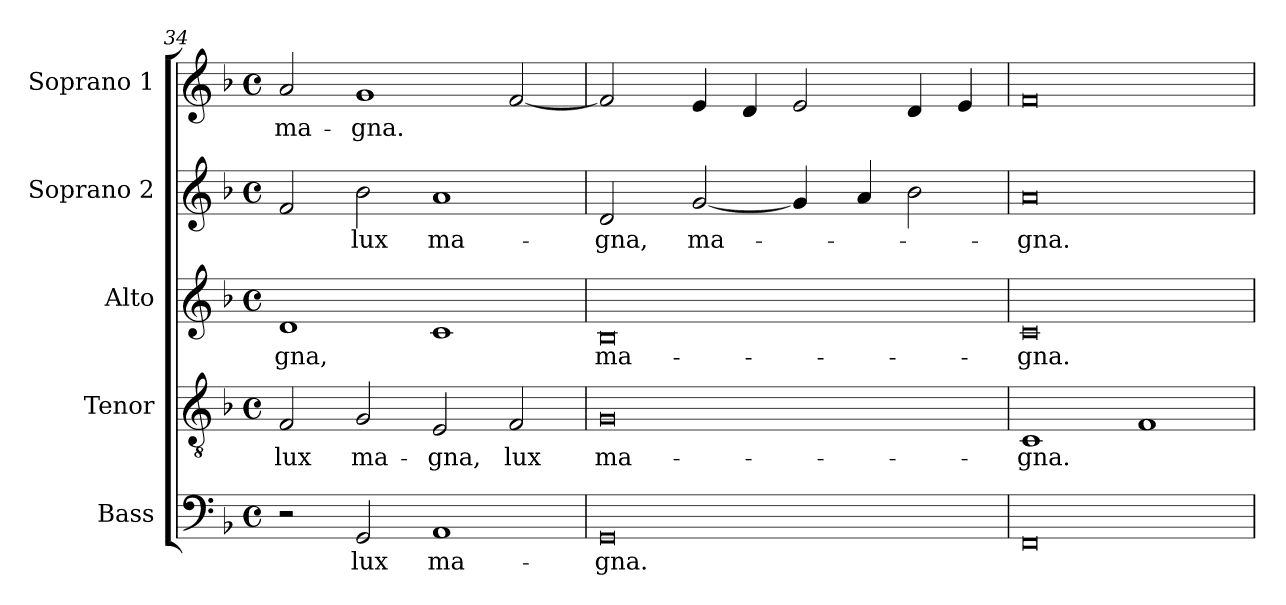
**kern	**text	**kern	**text	**kern	**text	**kern	**text	**kern	**text
*part5	*part5	*part4	*part4	*part3	*part3	*part2	*part2	*part1	*part1
*staff5	*staff5	*staff4	*staff4	*staff3	*staff3	*staff2	*staff2	*staff1	*staff1
*I"Bass	*	*I"Tenor	*	*I"Alto	*	*I"Soprano 2	*	*I"Soprano 1	*
*clefF4	*	*clefGv2	*	*clefG2	*	*clefG2	*	*clefG2	*
*k[b-]	*	*k[b-]	*	*k[b-]	*	*k[b-]	*	*k[b-]	*
*F:	*	*F:	*	*F:	*	*F:	*	*F:	*
*M4/4	*	*M4/4	*	*M4/4	*	*M4/4	*	*M4/4	*
*met(c)	*	*met(c)	*	*met(c)	*	*met(c)	*	*met(c)	*
=34	=34	=34	=34	=34	=34	=34	=34	=34	=34
!	!	!	!LO:LY:b:cj	!	!LO:LY:b	!	!	!	!LO:LY:b:cj
2r	.	2F/	lux	1d	-gna,	2f/	.	2a/	ma-
!	!LO:LY:b:cj	!	!LO:LY:b	!	!	!	!LO:LY:b:cj	!	!LO:LY:b
2GG/	lux	2G/	ma-	.	.	2b-\	lux	1g	-gna.
!	!LO:LY:b:cj	!	!LO:LY:b:rj	!	!	!	!LO:LY:b:cj	!	!
1AA	ma-	2E/	-gna,	1c	.	1a	ma-	.	.
!	!	!	!LO:LY:b:cj	!	!	!	!	!	!
.	.	2F/	lux	.	.	.	.	[>2f/	.
!!LO:PB:g=z
=35	=35	=35	=35	=35	=35	=35	=35	=35	=35
!	!LO:LY:b:cj	!	!LO:LY:b:cj	!	!LO:LY:b:cj	!	!LO:LY:b:cj	!	!
*^	*	*	*	*	*	*	*	*	*
0GG	16ryy	-gna.	0G	ma-	0B-	ma-	2d/	-gna,	2f/]	.
.	1ryy	.	.	.	.	.	.	.	.	.
!	!	!	!	!	!	!	!	!LO:LY:b	!	!
.	.	.	.	.	.	.	[<2g/	ma-	4e/	.
.	.	.	.	.	.	.	.	.	4d/	.
.	.	.	.	.	.	.	4g/]	.	2e/	.
.	2...ryy	.	.	.	.	.	.	.	.	.
.	.	.	.	.	.	.	4a/	.	.	.
.	.	.	.	.	.	.	2b-\	.	4d/	.
.	.	.	.	.	.	.	.	.	4e/	.
=36	=36	=36	=36	=36	=36	=36	=36	=36	=36	=36
!	!	!	!	!LO:LY:b	!	!LO:LY:b:cj	!	!LO:LY:b:cj	!	!
*v	*v	*	*	*	*	*	*	*	*	*
0FF	.	1C	-gna.	0c	-gna.	0a	-gna.	0f	.
.	.	1F	.	.	.	.	.	.	.
=	=	=	=	=	=	=	=	=	=
*-	*-	*-	*-	*-	*-	*-	*-	*-	*-
